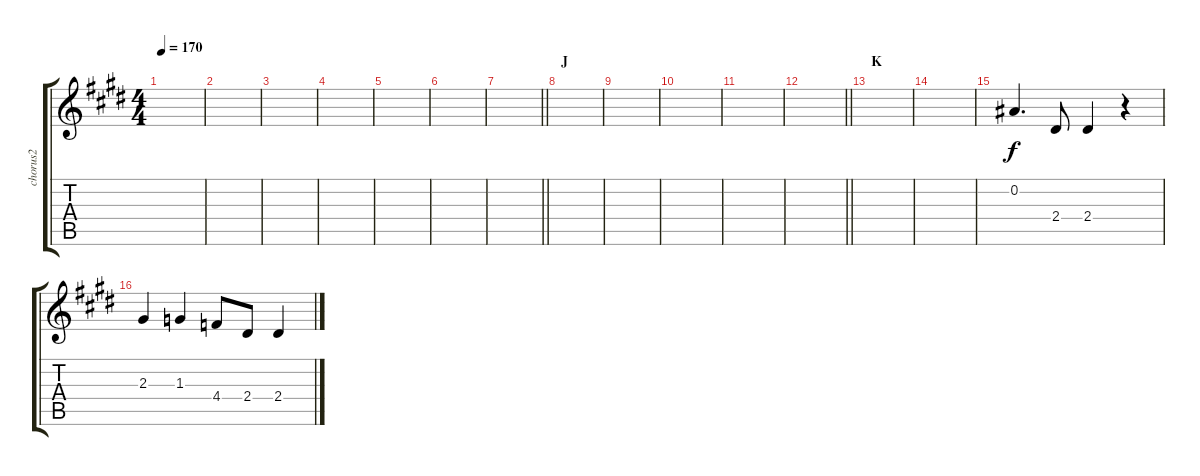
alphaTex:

\track ("chorus2" "chorus2") {instrument electricguitarjazz}
\staff {score tabs}
\tuning (Eb4 Bb3 Gb3 Db3 Ab2 Eb2) {hide}
\ts (4 4)
\tempo 170
\clef g2
\ks e
|
|
|
|
|
|
\barLineRight lightlight
|
\section ("" "J")
|
|
|
|
\barLineRight lightlight
|
\section ("" "K")
|
|
0.2.4{d} 2.4.8 2.4.4 r.4 |
2.3.4 1.3.4 4.4.8 2.4.8 2.4.4
